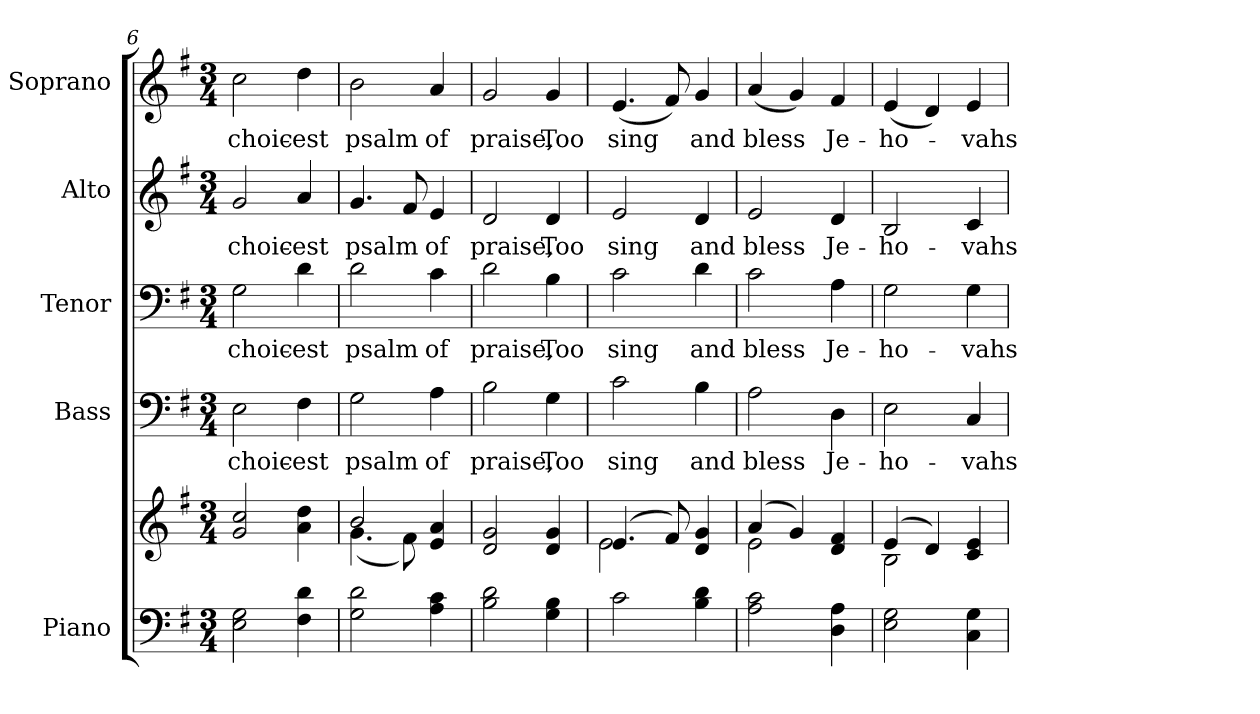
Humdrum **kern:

**kern	**kern	**kern	**text	**kern	**text	**kern	**text	**kern	**text
*part5	*part5	*part4	*part4	*part3	*part3	*part2	*part2	*part1	*part1
*staff6	*staff5	*staff4	*staff4	*staff3	*staff3	*staff2	*staff2	*staff1	*staff1
*I"Piano	*	*I"Bass	*	*I"Tenor	*	*I"Alto	*	*I"Soprano	*
*I'Pno.	*	*I'B.	*	*I'T.	*	*I'A.	*	*I'S.	*
*clefF4	*clefG2	*clefF4	*	*clefF4	*	*clefG2	*	*clefG2	*
*k[f#]	*k[f#]	*k[f#]	*	*k[f#]	*	*k[f#]	*	*k[f#]	*
*G:	*G:	*G:	*	*G:	*	*G:	*	*G:	*
*M3/4	*M3/4	*M3/4	*	*M3/4	*	*M3/4	*	*M3/4	*
=6	=6	=6	=6	=6	=6	=6	=6	=6	=6
!	!	!	!LO:LY:b:color=#000000	!	!	!	!	!	!
!	!	!	!	!	!LO:LY:b:color=#000000	!	!	!	!
!	!	!	!	!	!	!	!LO:LY:b:color=#000000	!	!
!	!	!	!	!	!	!	!	!	!LO:LY:b:color=#000000
2Ei\ 2Gi	2gi/ 2cci	2Ei\	choic-	2Gi\	choic-	2gi/	choic-	2cci\	choic-
!	!	!	!LO:LY:b:color=#000000	!	!	!	!	!	!
!	!	!	!	!	!LO:LY:b:color=#000000	!	!	!	!
!	!	!	!	!	!	!	!LO:LY:b:color=#000000	!	!
!	!	!	!	!	!	!	!	!	!LO:LY:b:color=#000000
4F#i\ 4di	4ai\ 4ddi	4F#i\	-est	4di\	-est	4ai/	-est	4ddi\	-est
=7	=7	=7	=7	=7	=7	=7	=7	=7	=7
*	*^	*	*	*	*	*	*	*	*
!	!	!	!	!LO:LY:b:color=#000000	!	!	!	!	!	!
!	!	!	!	!	!	!LO:LY:b:color=#000000	!	!	!	!
!	!	!	!	!	!	!	!	!LO:LY:b:color=#000000	!	!
!	!	!	!	!	!	!	!	!	!	!LO:LY:b:color=#000000
2Gi\ 2di	2bi/	(4.gi\	2Gi\	psalm	2di\	psalm	4.gi/	psalm	2bi\	psalm
.	.	8f#i\)	.	.	.	.	8f#i/	.	.	.
!	!	!	!	!LO:LY:b:color=#000000	!	!	!	!	!	!
!	!	!	!	!	!	!LO:LY:b:color=#000000	!	!	!	!
!	!	!	!	!	!	!	!	!LO:LY:b:color=#000000	!	!
!	!	!	!	!	!	!	!	!	!	!LO:LY:b:color=#000000
4Ai\ 4ci	4ei/ 4ai	4ryy	4Ai\	of	4ci\	of	4ei/	of	4ai/	of
*	*v	*v	*	*	*	*	*	*	*	*
=8	=8	=8	=8	=8	=8	=8	=8	=8	=8
*	*^	*	*	*	*	*	*	*	*
!	!	!	!	!LO:LY:b:color=#000000	!	!	!	!	!	!
*	*v	*v	*	*	*	*	*	*	*	*
*	*^	*	*	*	*	*	*	*	*
!	!	!	!	!	!	!LO:LY:b:color=#000000	!	!	!	!
*	*v	*v	*	*	*	*	*	*	*	*
*	*^	*	*	*	*	*	*	*	*
!	!	!	!	!	!	!	!	!LO:LY:b:color=#000000	!	!
*	*v	*v	*	*	*	*	*	*	*	*
*	*^	*	*	*	*	*	*	*	*
!	!	!	!	!	!	!	!	!	!	!LO:LY:b:color=#000000
*	*v	*v	*	*	*	*	*	*	*	*
2Bi\ 2di	2di/ 2gi	2Bi\	praise,	2di\	praise,	2di/	praise,	2gi/	praise,
!	!	!	!LO:LY:b:color=#000000	!	!	!	!	!	!
!	!	!	!	!	!LO:LY:b:color=#000000	!	!	!	!
!	!	!	!	!	!	!	!LO:LY:b:color=#000000	!	!
!	!	!	!	!	!	!	!	!	!LO:LY:b:color=#000000
4Gi\ 4Bi	4di/ 4gi	4Gi\	Too	4Bi\	Too	4di/	Too	4gi/	Too
!!LO:PB:g=z
=9	=9	=9	=9	=9	=9	=9	=9	=9	=9
*	*^	*	*	*	*	*	*	*	*
!	!	!	!	!LO:LY:b:color=#000000	!	!	!	!	!	!
!	!	!	!	!	!	!LO:LY:b:color=#000000	!	!	!	!
!	!	!	!	!	!	!	!	!LO:LY:b:color=#000000	!	!
!	!	!	!	!	!	!	!	!	!	!LO:LY:b:color=#000000
2ci\	(4.ei/	2ei\	2ci\	sing	2ci\	sing	2ei/	sing	(4.ei/	sing
.	8f#i/)	.	.	.	.	.	.	.	8f#i/)	.
!	!	!	!	!LO:LY:b:color=#000000	!	!	!	!	!	!
!	!	!	!	!	!	!LO:LY:b:color=#000000	!	!	!	!
!	!	!	!	!	!	!	!	!LO:LY:b:color=#000000	!	!
!	!	!	!	!	!	!	!	!	!	!LO:LY:b:color=#000000
4Bi\ 4di	4di/ 4gi	4ryy	4Bi\	and	4di\	and	4di/	and	4gi/	and
=10	=10	=10	=10	=10	=10	=10	=10	=10	=10	=10
!	!	!	!	!LO:LY:b:color=#000000	!	!	!	!	!	!
!	!	!	!	!	!	!LO:LY:b:color=#000000	!	!	!	!
!	!	!	!	!	!	!	!	!LO:LY:b:color=#000000	!	!
!	!	!	!	!	!	!	!	!	!	!LO:LY:b:color=#000000
2Ai\ 2ci	(4ai/	2ei\	2Ai\	bless	2ci\	bless	2ei/	bless	(4ai/	bless
.	4gi/)	.	.	.	.	.	.	.	4gi/)	.
!	!	!	!	!LO:LY:b:color=#000000	!	!	!	!	!	!
!	!	!	!	!	!	!LO:LY:b:color=#000000	!	!	!	!
!	!	!	!	!	!	!	!	!LO:LY:b:color=#000000	!	!
!	!	!	!	!	!	!	!	!	!	!LO:LY:b:color=#000000
4Di\ 4Ai	4di/ 4f#i	4ryy	4Di\	Je-	4Ai\	Je-	4di/	Je-	4f#i/	Je-
=11	=11	=11	=11	=11	=11	=11	=11	=11	=11	=11
!	!	!	!	!LO:LY:b:color=#000000	!	!	!	!	!	!
!	!	!	!	!	!	!LO:LY:b:color=#000000	!	!	!	!
!	!	!	!	!	!	!	!	!LO:LY:b:color=#000000	!	!
!	!	!	!	!	!	!	!	!	!	!LO:LY:b:color=#000000
2Ei\ 2Gi	(4ei/	2Bi\	2Ei\	-ho-	2Gi\	-ho-	2Bi/	-ho-	(4ei/	-ho-
.	4di/)	.	.	.	.	.	.	.	4di/)	.
!	!	!	!	!LO:LY:b:color=#000000	!	!	!	!	!	!
!	!	!	!	!	!	!LO:LY:b:color=#000000	!	!	!	!
!	!	!	!	!	!	!	!	!LO:LY:b:color=#000000	!	!
!	!	!	!	!	!	!	!	!	!	!LO:LY:b:color=#000000
4Ci\ 4Gi	4ci/ 4ei	4ryy	4Ci/	-vahs	4Gi\	-vahs	4ci/	-vahs	4ei/	-vahs
*	*v	*v	*	*	*	*	*	*	*	*
=	=	=	=	=	=	=	=	=	=
*-	*-	*-	*-	*-	*-	*-	*-	*-	*-
